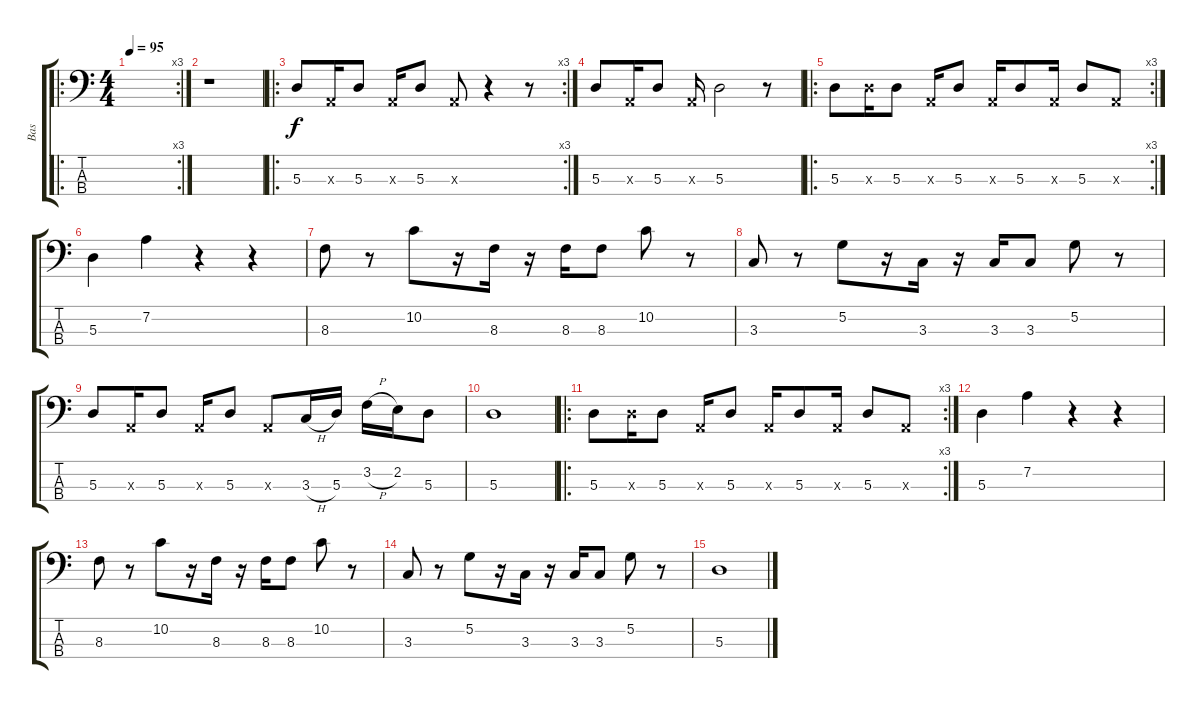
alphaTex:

\track ("Bas" "Bas") {instrument electricbasspick}
\staff {score tabs}
\tuning (G2 D2 A1 E1) {hide}
\ro
\rc 3
\ts (4 4)
\tempo 95
\clef f4
\ks c
|
r.1 |
\ro
\rc 3
5.3.8 0.3{x}.16 5.3.8 0.3{x}.16 5.3.8 0.3{x}.8 r.4 r.8 |
5.3.8 0.3{x}.16 5.3.8 0.3{x}.16 5.3.2 r.8 |
\ro
\rc 3
5.3.8 5.3{x}.16 5.3.8 0.3{x}.16 5.3.8 0.3{x}.16 5.3.8 0.3{x}.16 5.3.8 0.3{x}.8 |
5.3.4 7.2.4 r.4 r.4 |
8.3.8 r.8 10.2.8 r.16 8.3.16 r.16 8.3.16 8.3.8 10.2.8 r.8 |
3.3.8 r.8 5.2.8 r.16 3.3.16 r.16 3.3.16 3.3.8 5.2.8 r.8 |
5.3.8 0.3{x}.16 5.3.8 0.3{x}.16 5.3.8 0.3{x}.8 3.3{h}.16 5.3.16 3.2{h}.16 2.2.16 5.3.8 |
5.3.1 |
\ro
\rc 3
5.3.8 5.3{x}.16 5.3.8 0.3{x}.16 5.3.8 0.3{x}.16 5.3.8 0.3{x}.16 5.3.8 0.3{x}.8 |
5.3.4 7.2.4 r.4 r.4 |
8.3.8 r.8 10.2.8 r.16 8.3.16 r.16 8.3.16 8.3.8 10.2.8 r.8 |
3.3.8 r.8 5.2.8 r.16 3.3.16 r.16 3.3.16 3.3.8 5.2.8 r.8 |
5.3.1
